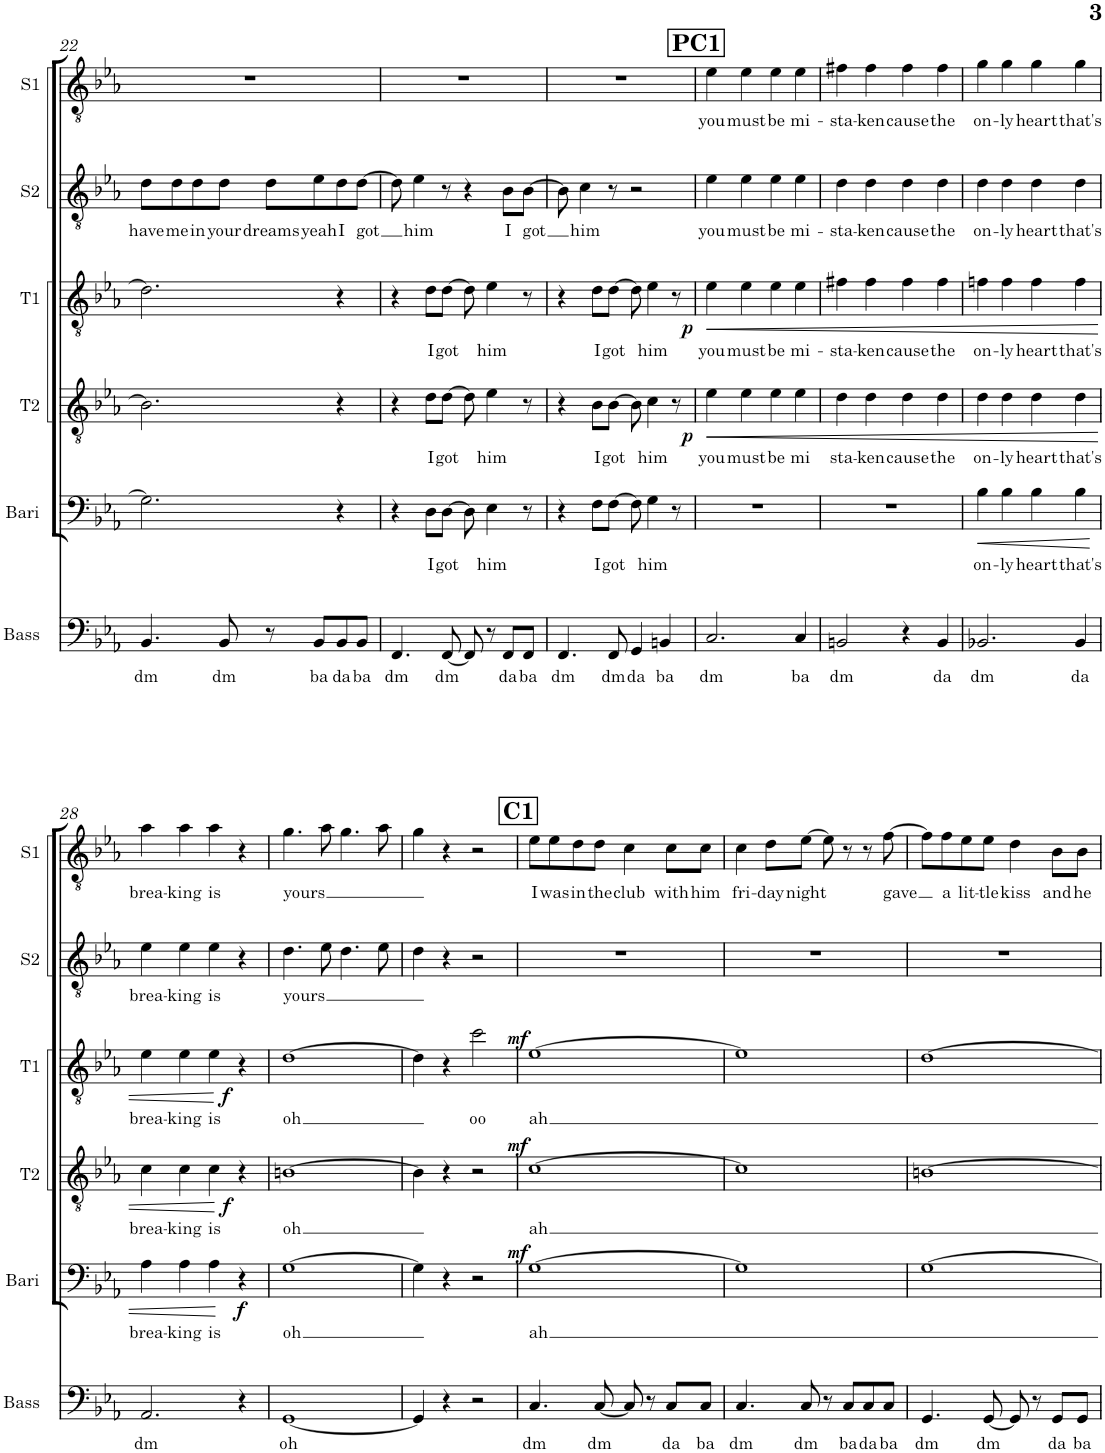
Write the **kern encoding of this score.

**kern	**text	**kern	**text	**dynam	**kern	**text	**dynam	**kern	**text	**dynam	**kern	**text	**kern	**text
*part6	*part6	*part5	*part5	*part5	*part4	*part4	*part4	*part3	*part3	*part3	*part2	*part2	*part1	*part1
*staff6	*staff6	*staff5	*staff5	*staff5	*staff4	*staff4	*staff4	*staff3	*staff3	*staff3	*staff2	*staff2	*staff1	*staff1
*I"Bass	*	*I"Baritone	*	*	*I"Tenor 2	*	*	*I"Tenor 1	*	*	*I"Solo 2	*	*I"Solo 1	*
*I'Bass	*	*I'Bari	*	*	*I'T2	*	*	*I'T1	*	*	*I'S2	*	*I'S1	*
!!LO:PB:g=z
*clefF4	*	*clefF4	*	*	*clefGv2	*	*	*clefGv2	*	*	*clefGv2	*	*clefGv2	*
*Trd7c12	*	*	*	*	*	*	*	*	*	*	*	*	*	*
*k[b-e-a-]	*	*k[b-e-a-]	*	*	*k[b-e-a-]	*	*	*k[b-e-a-]	*	*	*k[b-e-a-]	*	*k[b-e-a-]	*
*M4/4	*	*M4/4	*	*	*M4/4	*	*	*M4/4	*	*	*M4/4	*	*M4/4	*
=22	=22	=22	=22	=22	=22	=22	=22	=22	=22	=22	=22	=22	=22	=22
!	!LO:LY:b	!	!	!	!	!	!	!	!	!	!	!LO:LY:b	!	!
4.BB-/	dm	2.G\]	.	.	2.B-\]	.	.	2.d\]	.	.	8d\L	have	1r	.
!	!	!	!	!	!	!	!	!	!	!	!	!LO:LY:b	!	!
.	.	.	.	.	.	.	.	.	.	.	8d\	me	.	.
!	!	!	!	!	!	!	!	!	!	!	!	!LO:LY:b	!	!
.	.	.	.	.	.	.	.	.	.	.	8d\	in	.	.
!	!LO:LY:b	!	!	!	!	!	!	!	!	!	!	!LO:LY:b	!	!
8BB-/	dm	.	.	.	.	.	.	.	.	.	8d\J	your	.	.
!	!	!	!	!	!	!	!	!	!	!	!	!LO:LY:b	!	!
8r	.	.	.	.	.	.	.	.	.	.	8d\L	dreams	.	.
!	!LO:LY:b	!	!	!	!	!	!	!	!	!	!	!LO:LY:b	!	!
8BB-/L	ba	.	.	.	.	.	.	.	.	.	8e-\	yeah	.	.
!	!LO:LY:b	!	!	!	!	!	!	!	!	!	!	!LO:LY:b	!	!
8BB-/	da	4r	.	.	4r	.	.	4r	.	.	8d\	I	.	.
!	!LO:LY:b	!	!	!	!	!	!	!	!	!	!	!LO:LY:b	!	!
8BB-/J	ba	.	.	.	.	.	.	.	.	.	[8d\J	got	.	.
=23	=23	=23	=23	=23	=23	=23	=23	=23	=23	=23	=23	=23	=23	=23
!	!LO:LY:b	!	!	!	!	!	!	!	!	!	!	!	!	!
4.FF/	dm	4r	.	.	4r	.	.	4r	.	.	8d\]	.	1r	.
!	!	!	!	!	!	!	!	!	!	!	!	!LO:LY:b	!	!
.	.	.	.	.	.	.	.	.	.	.	4e-\	him	.	.
!	!	!	!LO:LY:b	!	!	!LO:LY:b	!	!	!LO:LY:b	!	!	!	!	!
.	.	8D\L	I	.	8d\L	I	.	8d\L	I	.	.	.	.	.
!	!LO:LY:b	!	!LO:LY:b	!	!	!LO:LY:b	!	!	!LO:LY:b	!	!	!	!	!
[8FF/	dm	[8D\J	got	.	[8d\J	got	.	[8d\J	got	.	8r	.	.	.
8FF/]	.	8D\]	.	.	8d\]	.	.	8d\]	.	.	4r	.	.	.
!	!	!	!LO:LY:b	!	!	!LO:LY:b	!	!	!LO:LY:b	!	!	!	!	!
8r	.	4E-\	him	.	4e-\	him	.	4e-\	him	.	.	.	.	.
!	!LO:LY:b	!	!	!	!	!	!	!	!	!	!	!LO:LY:b	!	!
8FF/L	da	.	.	.	.	.	.	.	.	.	8B-\L	I	.	.
!	!LO:LY:b	!	!	!	!	!	!	!	!	!	!	!LO:LY:b	!	!
8FF/J	ba	8r	.	.	8r	.	.	8r	.	.	[8B-\J	got	.	.
=24	=24	=24	=24	=24	=24	=24	=24	=24	=24	=24	=24	=24	=24	=24
!	!LO:LY:b	!	!	!	!	!	!	!	!	!	!	!	!	!
4.FF/	dm	4r	.	.	4r	.	.	4r	.	.	8B-\]	.	1r	.
!	!	!	!	!	!	!	!	!	!	!	!	!LO:LY:b	!	!
.	.	.	.	.	.	.	.	.	.	.	4c\	him	.	.
!	!	!	!LO:LY:b	!	!	!LO:LY:b	!	!	!LO:LY:b	!	!	!	!	!
.	.	8F\L	I	.	8B-\L	I	.	8d\L	I	.	.	.	.	.
!	!LO:LY:b	!	!LO:LY:b	!	!	!LO:LY:b	!	!	!LO:LY:b	!	!	!	!	!
8FF/	dm	[8F\J	got	.	[8B-\J	got	.	[8d\J	got	.	8r	.	.	.
!	!LO:LY:b	!	!	!	!	!	!	!	!	!	!	!	!	!
4GG/	da	8F\]	.	.	8B-\]	.	.	8d\]	.	.	2r	.	.	.
!	!	!	!LO:LY:b	!	!	!LO:LY:b	!	!	!LO:LY:b	!	!	!	!	!
.	.	4G\	him	.	4c\	him	.	4e-\	him	.	.	.	.	.
!	!LO:LY:b	!	!	!	!	!	!	!	!	!	!	!	!	!
4BBn/	ba	.	.	.	.	.	.	.	.	.	.	.	.	.
.	.	8r	.	.	8r	.	.	8r	.	.	.	.	.	.
!!LO:REH:place=s1:a:B:cj:fs=14:t=PC1
=25	=25	=25	=25	=25	=25	=25	=25	=25	=25	=25	=25	=25	=25	=25
!	!LO:LY:b	!	!	!	!	!LO:LY:b	!LO:HP:b	!	!LO:LY:b	!LO:HP:b	!	!LO:LY:b	!	!LO:LY:b
!	!	!	!	!	!	!	!LO:DY:n=1:b	!	!	!LO:DY:n=1:b	!	!	!	!
2.C/	dm	1r	.	.	4e-\	you	< p	4e-\	you	< p	4e-\	you	4e-\	you
!	!	!	!	!	!	!LO:LY:b	!	!	!LO:LY:b	!	!	!LO:LY:b	!	!LO:LY:b
.	.	.	.	.	4e-\	must	.	4e-\	must	.	4e-\	must	4e-\	must
!	!	!	!	!	!	!LO:LY:b	!	!	!LO:LY:b	!	!	!LO:LY:b	!	!LO:LY:b
.	.	.	.	.	4e-\	be	.	4e-\	be	.	4e-\	be	4e-\	be
!	!LO:LY:b	!	!	!	!	!LO:LY:b	!	!	!LO:LY:b	!	!	!LO:LY:b	!	!LO:LY:b
4C/	ba	.	.	.	4e-\	mi	.	4e-\	mi-	.	4e-\	mi-	4e-\	mi-
=26	=26	=26	=26	=26	=26	=26	=26	=26	=26	=26	=26	=26	=26	=26
!	!LO:LY:b	!	!	!	!	!LO:LY:b	!	!	!LO:LY:b	!	!	!LO:LY:b	!	!LO:LY:b
2BBn/	dm	1r	.	.	4d\	-sta-	.	4f#X\	-sta-	.	4d\	-sta-	4f#X\	-sta-
!	!	!	!	!	!	!LO:LY:b	!	!	!LO:LY:b	!	!	!LO:LY:b	!	!LO:LY:b
.	.	.	.	.	4d\	-ken	.	4f#\	-ken	.	4d\	-ken	4f#\	-ken
!	!	!	!	!	!	!LO:LY:b	!	!	!LO:LY:b	!	!	!LO:LY:b	!	!LO:LY:b
4r	.	.	.	.	4d\	cause	.	4f#\	cause	.	4d\	cause	4f#\	cause
!	!LO:LY:b	!	!	!	!	!LO:LY:b	!	!	!LO:LY:b	!	!	!LO:LY:b	!	!LO:LY:b
4BB/	da	.	.	.	4d\	the	.	4f#\	the	.	4d\	the	4f#\	the
=27	=27	=27	=27	=27	=27	=27	=27	=27	=27	=27	=27	=27	=27	=27
!	!LO:LY:b	!	!LO:LY:b	!LO:HP:b	!	!LO:LY:b	!	!	!LO:LY:b	!	!	!LO:LY:b	!	!LO:LY:b
2.BB-X/	dm	4B-\	on-	<	4d\	on-	.	4fn\	on-	.	4d\	on-	4g\	on-
!	!	!	!LO:LY:b	!	!	!LO:LY:b	!	!	!LO:LY:b	!	!	!LO:LY:b	!	!LO:LY:b
.	.	4B-\	-ly	.	4d\	-ly	.	4f\	-ly	.	4d\	-ly	4g\	-ly
!	!	!	!LO:LY:b	!	!	!LO:LY:b	!	!	!LO:LY:b	!	!	!LO:LY:b	!	!LO:LY:b
.	.	4B-\	heart	.	4d\	heart	.	4f\	heart	.	4d\	heart	4g\	heart
!	!LO:LY:b	!	!LO:LY:b	!	!	!LO:LY:b	!	!	!LO:LY:b	!	!	!LO:LY:b	!	!LO:LY:b
4BB-/	da	4B-\	that's	.	4d\	that's	.	4f\	that's	.	4d\	that's	4g\	that's
!!LO:LB:g=z
=28	=28	=28	=28	=28	=28	=28	=28	=28	=28	=28	=28	=28	=28	=28
!	!LO:LY:b	!	!LO:LY:b	!	!	!LO:LY:b	!	!	!LO:LY:b	!	!	!LO:LY:b	!	!LO:LY:b
*	*	*	*	*	*^	*	*	*^	*	*	*	*	*	*
2.AA-/	dm	4A-\	brea-	.	4c\	2ryy	brea-	.	4e-\	2ryy	brea-	.	4e-\	brea-	4a-\	brea-
!	!	!	!LO:LY:b	!	!	!	!LO:LY:b	!	!	!	!LO:LY:b	!	!	!LO:LY:b	!	!LO:LY:b
.	.	4A-\	-king	.	4c\	.	-king	.	4e-\	.	-king	.	4e-\	-king	4a-\	-king
!	!	!	!LO:LY:b	!	!	!	!LO:LY:b	!	!	!	!LO:LY:b	!	!	!LO:LY:b	!	!LO:LY:b
.	.	4A-\	is	.	4c\	8ryy	is	.	4e-\	8ryy	is	.	4e-\	is	4a-\	is
!	!	!	!	!	!	!	!	!LO:DY:b	!	!	!	!LO:DY:b	!	!	!	!
.	.	.	.	.	.	4.ryy	.	f	.	4.ryy	.	f	.	.	.	.
!	!	!	!	!LO:DY:n=1:b	!	!	!	!	!	!	!	!	!	!	!	!
4r	.	4r	.	[ f	4r	.	.	[	4r	.	.	[	4r	.	4r	.
=29	=29	=29	=29	=29	=29	=29	=29	=29	=29	=29	=29	=29	=29	=29	=29	=29
!	!LO:LY:b	!	!LO:LY:b	!	!	!	!LO:LY:b	!	!	!	!LO:LY:b	!	!	!LO:LY:b	!	!LO:LY:b
*	*	*	*	*	*v	*v	*	*	*	*	*	*	*	*	*	*
*	*	*	*	*	*	*	*	*v	*v	*	*	*	*	*	*
[1GG	oh	[1G	oh	.	[1Bn	oh	.	[1d	oh	.	4.d\	yours	4.g\	yours
.	.	.	.	.	.	.	.	.	.	.	8e-\	.	8a-\	.
.	.	.	.	.	.	.	.	.	.	.	4.d\	.	4.g\	.
.	.	.	.	.	.	.	.	.	.	.	8e-\	.	8a-\	.
=30	=30	=30	=30	=30	=30	=30	=30	=30	=30	=30	=30	=30	=30	=30
4GG/]	.	4G\]	.	.	4B\]	.	.	4d\]	.	.	4d\	.	4g\	.
4r	.	4r	.	.	4r	.	.	4r	.	.	4r	.	4r	.
!	!	!	!	!	!	!	!	!	!LO:LY:b	!	!	!	!	!
2r	.	2r	.	.	2r	.	.	2cc\	oo	.	2r	.	2r	.
!!LO:REH:place=s1:a:B:cj:fs=14:t=C1
=31	=31	=31	=31	=31	=31	=31	=31	=31	=31	=31	=31	=31	=31	=31
!	!LO:LY:b	!	!LO:LY:b	!LO:DY:b	!	!LO:LY:b	!LO:DY:b	!	!LO:LY:b	!LO:DY:b	!	!	!	!LO:LY:b
4.C/	dm	[1G	ah	mf	[1c	ah	mf	[1e-	ah	mf	1r	.	8e-\L	I
!	!	!	!	!	!	!	!	!	!	!	!	!	!	!LO:LY:b
.	.	.	.	.	.	.	.	.	.	.	.	.	8e-\	was
!	!	!	!	!	!	!	!	!	!	!	!	!	!	!LO:LY:b
.	.	.	.	.	.	.	.	.	.	.	.	.	8d\	in
!	!LO:LY:b	!	!	!	!	!	!	!	!	!	!	!	!	!LO:LY:b
[8C/	dm	.	.	.	.	.	.	.	.	.	.	.	8d\J	the
!	!	!	!	!	!	!	!	!	!	!	!	!	!	!LO:LY:b
8C/]	.	.	.	.	.	.	.	.	.	.	.	.	4c\	club
8r	.	.	.	.	.	.	.	.	.	.	.	.	.	.
!	!LO:LY:b	!	!	!	!	!	!	!	!	!	!	!	!	!LO:LY:b
8C/L	da	.	.	.	.	.	.	.	.	.	.	.	8c\L	with
!	!LO:LY:b	!	!	!	!	!	!	!	!	!	!	!	!	!LO:LY:b
8C/J	ba	.	.	.	.	.	.	.	.	.	.	.	8c\J	him
=32	=32	=32	=32	=32	=32	=32	=32	=32	=32	=32	=32	=32	=32	=32
!	!LO:LY:b	!	!	!	!	!	!	!	!	!	!	!	!	!LO:LY:b
4.C/	dm	1G]	.	.	1c]	.	.	1e-]	.	.	1r	.	4c\	fri-
!	!	!	!	!	!	!	!	!	!	!	!	!	!	!LO:LY:b
.	.	.	.	.	.	.	.	.	.	.	.	.	8d\L	-day
!	!LO:LY:b	!	!	!	!	!	!	!	!	!	!	!	!	!LO:LY:b
8C/	dm	.	.	.	.	.	.	.	.	.	.	.	[8e-\J	night
8r	.	.	.	.	.	.	.	.	.	.	.	.	8e-\]	.
!	!LO:LY:b	!	!	!	!	!	!	!	!	!	!	!	!	!
8C/L	ba	.	.	.	.	.	.	.	.	.	.	.	8r	.
!	!LO:LY:b	!	!	!	!	!	!	!	!	!	!	!	!	!
8C/	da	.	.	.	.	.	.	.	.	.	.	.	8r	.
!	!LO:LY:b	!	!	!	!	!	!	!	!	!	!	!	!	!LO:LY:b
8C/J	ba	.	.	.	.	.	.	.	.	.	.	.	[8f\	gave
=33	=33	=33	=33	=33	=33	=33	=33	=33	=33	=33	=33	=33	=33	=33
!	!LO:LY:b	!	!	!	!	!	!	!	!	!	!	!	!	!
4.GG/	dm	[1G	.	.	[1Bn	.	.	[1d	.	.	1r	.	8f\L]	.
!	!	!	!	!	!	!	!	!	!	!	!	!	!	!LO:LY:b
.	.	.	.	.	.	.	.	.	.	.	.	.	8f\	a
!	!	!	!	!	!	!	!	!	!	!	!	!	!	!LO:LY:b
.	.	.	.	.	.	.	.	.	.	.	.	.	8e-\	lit-
!	!LO:LY:b	!	!	!	!	!	!	!	!	!	!	!	!	!LO:LY:b
[8GG/	dm	.	.	.	.	.	.	.	.	.	.	.	8e-\J	-tle
!	!	!	!	!	!	!	!	!	!	!	!	!	!	!LO:LY:b
8GG/]	.	.	.	.	.	.	.	.	.	.	.	.	4d\	kiss
8r	.	.	.	.	.	.	.	.	.	.	.	.	.	.
!	!LO:LY:b	!	!	!	!	!	!	!	!	!	!	!	!	!LO:LY:b
8GG/L	da	.	.	.	.	.	.	.	.	.	.	.	8B-\L	and
!	!LO:LY:b	!	!	!	!	!	!	!	!	!	!	!	!	!LO:LY:b
8GG/J	ba	.	.	.	.	.	.	.	.	.	.	.	8B-\J	he
=	=	=	=	=	=	=	=	=	=	=	=	=	=	=
*-	*-	*-	*-	*-	*-	*-	*-	*-	*-	*-	*-	*-	*-	*-
